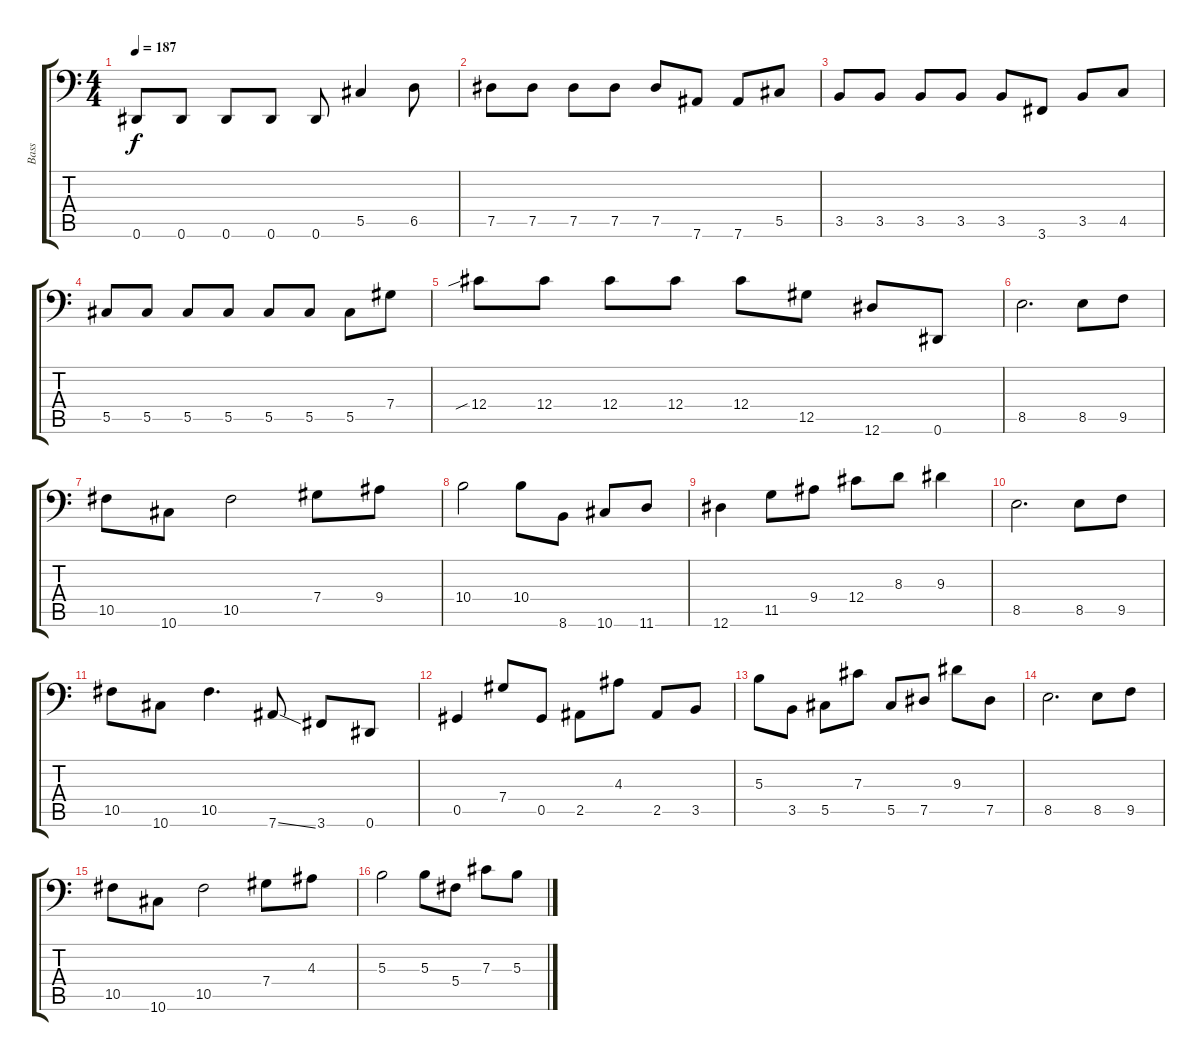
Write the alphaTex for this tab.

\track ("Bass" "Bass") {instrument electricbassfinger}
\staff {score tabs}
\tuning (Eb3 Bb2 Gb2 Db2 Ab1 Eb1) {hide}
\ts (4 4)
\tempo 187
\clef f4
\ks c
0.6.8{dy f} 0.6.8 0.6.8 0.6.8 0.6.8 5.5.4 6.5.8 |
7.5.8 7.5.8 7.5.8 7.5.8 7.5.8 7.6.8 7.6.8 5.5.8 |
3.5.8 3.5.8 3.5.8 3.5.8 3.5.8 3.6.8 3.5.8 4.5.8 |
5.5.8 5.5.8 5.5.8 5.5.8 5.5.8 5.5.8 5.5.8 7.4.8 |
12.4{sib}.8 12.4.8 12.4.8 12.4.8 12.4.8 12.5.8 12.6.8 0.6.8 |
8.5.2{d} 8.5.8 9.5.8 |
10.5.8 10.6.8 10.5.2 7.4.8 9.4.8 |
10.4.2 10.4.8 8.6.8 10.6.8 11.6.8 |
12.6.4 11.5.8 9.4.8 12.4.8 8.3.8 9.3.4 |
8.5.2{d} 8.5.8 9.5.8 |
10.5.8 10.6.8 10.5.4{d} 7.6{ss}.8 3.6.8 0.6.8 |
0.5.4 7.4.8 0.5.8 2.5.8 4.3.8 2.5.8 3.5.8 |
5.3.8 3.5.8 5.5.8 7.3.8 5.5.8 7.5.8 9.3.8 7.5.8 |
8.5.2{d} 8.5.8 9.5.8 |
10.5.8 10.6.8 10.5.2 7.4.8 4.3.8 |
5.3.2 5.3.8 5.4.8 7.3.8 5.3.8
